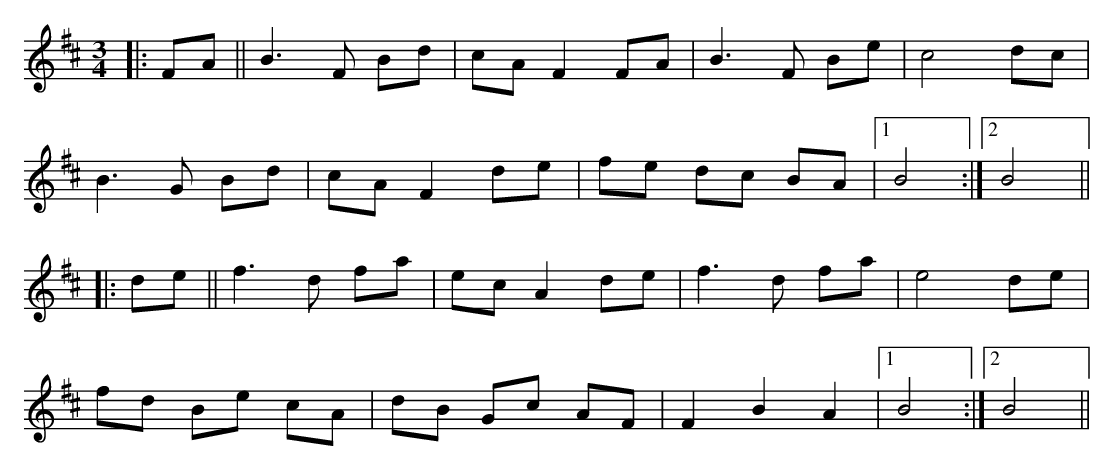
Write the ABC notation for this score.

X:1
M:3/4
K:Bmin
|:FA||B2>F2 Bd| cA F2 FA| B2>F2 Be| c4 dc|
B2>G2 Bd|cA F2 de|fe dc BA|1 B4:|2 B4||
|:de||f2>d2 fa|ec A2 de|f2>d2 fa|e4 de|
fd Be cA| dB Gc AF|F2 B2 A2|1 B4:|2 B4||
